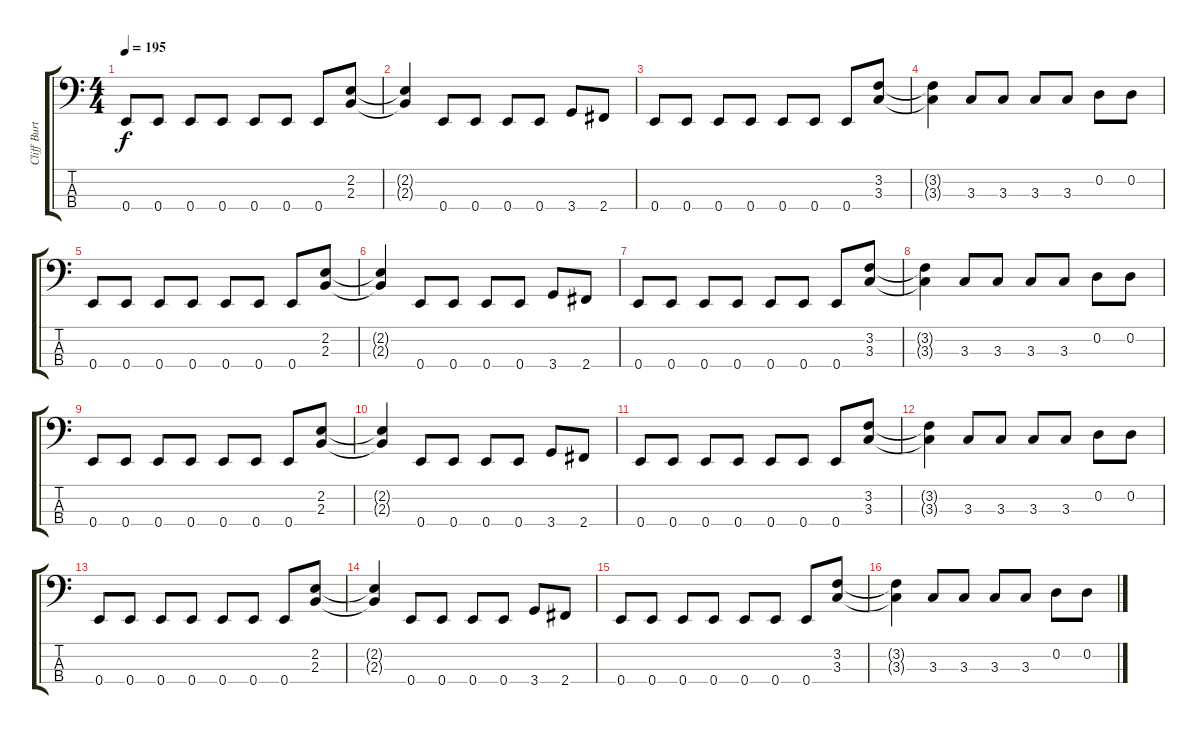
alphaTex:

\track ("Cliff Burton (Bass)" "Cliff Burt") {instrument electricbasspick}
\staff {score tabs}
\tuning (G2 D2 A1 E1) {hide}
\ts (4 4)
\tempo 195
\clef f4
\ks c
0.4.8{dy f} 0.4.8 0.4.8 0.4.8 0.4.8 0.4.8 0.4.8 (2.2 2.3).8 |
(2.2{t} 2.3{t}).4 0.4.8 0.4.8 0.4.8 0.4.8 3.4.8 2.4.8 |
0.4.8 0.4.8 0.4.8 0.4.8 0.4.8 0.4.8 0.4.8 (3.2 3.3).8 |
(3.2{t} 3.3{t}).4 3.3.8 3.3.8 3.3.8 3.3.8 0.2.8 0.2.8 |
0.4.8 0.4.8 0.4.8 0.4.8 0.4.8 0.4.8 0.4.8 (2.2 2.3).8 |
(2.2{t} 2.3{t}).4 0.4.8 0.4.8 0.4.8 0.4.8 3.4.8 2.4.8 |
0.4.8 0.4.8 0.4.8 0.4.8 0.4.8 0.4.8 0.4.8 (3.2 3.3).8 |
(3.2{t} 3.3{t}).4 3.3.8 3.3.8 3.3.8 3.3.8 0.2.8 0.2.8 |
0.4.8 0.4.8 0.4.8 0.4.8 0.4.8 0.4.8 0.4.8 (2.2 2.3).8 |
(2.2{t} 2.3{t}).4 0.4.8 0.4.8 0.4.8 0.4.8 3.4.8 2.4.8 |
0.4.8 0.4.8 0.4.8 0.4.8 0.4.8 0.4.8 0.4.8 (3.2 3.3).8 |
(3.2{t} 3.3{t}).4 3.3.8 3.3.8 3.3.8 3.3.8 0.2.8 0.2.8 |
0.4.8 0.4.8 0.4.8 0.4.8 0.4.8 0.4.8 0.4.8 (2.2 2.3).8 |
(2.2{t} 2.3{t}).4 0.4.8 0.4.8 0.4.8 0.4.8 3.4.8 2.4.8 |
0.4.8 0.4.8 0.4.8 0.4.8 0.4.8 0.4.8 0.4.8 (3.2 3.3).8 |
(3.2{t} 3.3{t}).4 3.3.8 3.3.8 3.3.8 3.3.8 0.2.8 0.2.8
